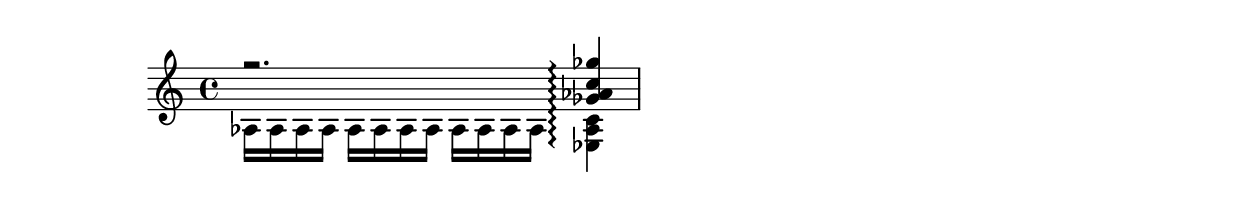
\version "2.19.21"

\header {
  texidoc = "Span arpeggios that are not cross-staff do not have
horizontal spacing problems.
"
}


\new Staff
\with
{
  \consists "Span_arpeggio_engraver"
}
\relative
{
  \set Staff.connectArpeggios = ##t
  <<
    {r2. <ges' aes c ges'>4\arpeggio |}
    \\
    {\repeat unfold 12 aes,16 <ees aes c>4\arpeggio |}
  >>
}
